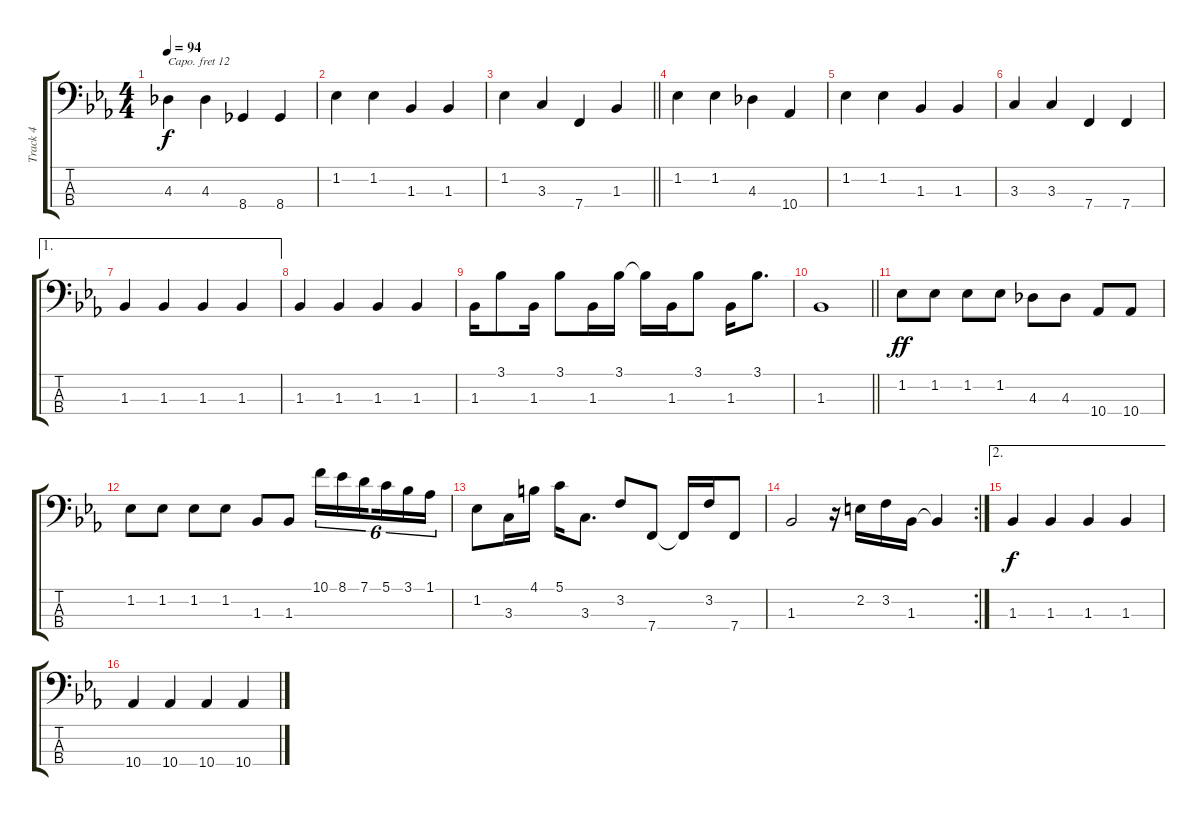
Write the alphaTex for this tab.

\track ("Track 4" "Track 4") {instrument acousticgrandpiano}
\staff {score tabs}
\capo 12
\tuning (G2 D2 A1 Bb0) {hide}
\ts (4 4)
\tempo 94
\clef f4
\ks eb
4.3.4{dy f} 4.3.4 8.4.4 8.4.4 |
1.2.4 1.2.4 1.3.4 1.3.4 |
\barLineRight lightlight
1.2.4 3.3.4 7.4.4 1.3.4 |
1.2.4 1.2.4 4.3.4 10.4.4 |
1.2.4 1.2.4 1.3.4 1.3.4 |
3.3.4 3.3.4 7.4.4 7.4.4 |
\ae 1
1.3.4 1.3.4 1.3.4 1.3.4 |
1.3.4 1.3.4 1.3.4 1.3.4 |
1.3.16 3.1.8 1.3.16 3.1.8 1.3.16 3.1.16 3.1{t}.16 1.3.16 3.1.8 1.3.16 3.1.8{d} |
\barLineRight lightlight
1.3.1 |
1.2.8{dy ff} 1.2.8 1.2.8 1.2.8 4.3.8 4.3.8 10.4.8 10.4.8 |
1.2.8 1.2.8 1.2.8 1.2.8 1.3.8 1.3.8 10.1.16{tu (6 4)} 8.1.16{tu (6 4)} 7.1.16{tu (6 4) beam splitsecondary} 5.1.16{tu (6 4)} 3.1.16{tu (6 4)} 1.1.16{tu (6 4)} |
1.2.8 3.3.16 4.1.16 5.1.16 3.3.8{d} 3.2.8 7.4.8 7.4{t}.16 3.2.16 7.4.8 |
\rc 2
1.3.2 r.16 2.2.16 3.2.16 1.3.16 1.3{t}.4 |
\ae 2
1.3.4{dy f} 1.3.4 1.3.4 1.3.4 |
10.4.4 10.4.4 10.4.4 10.4.4
